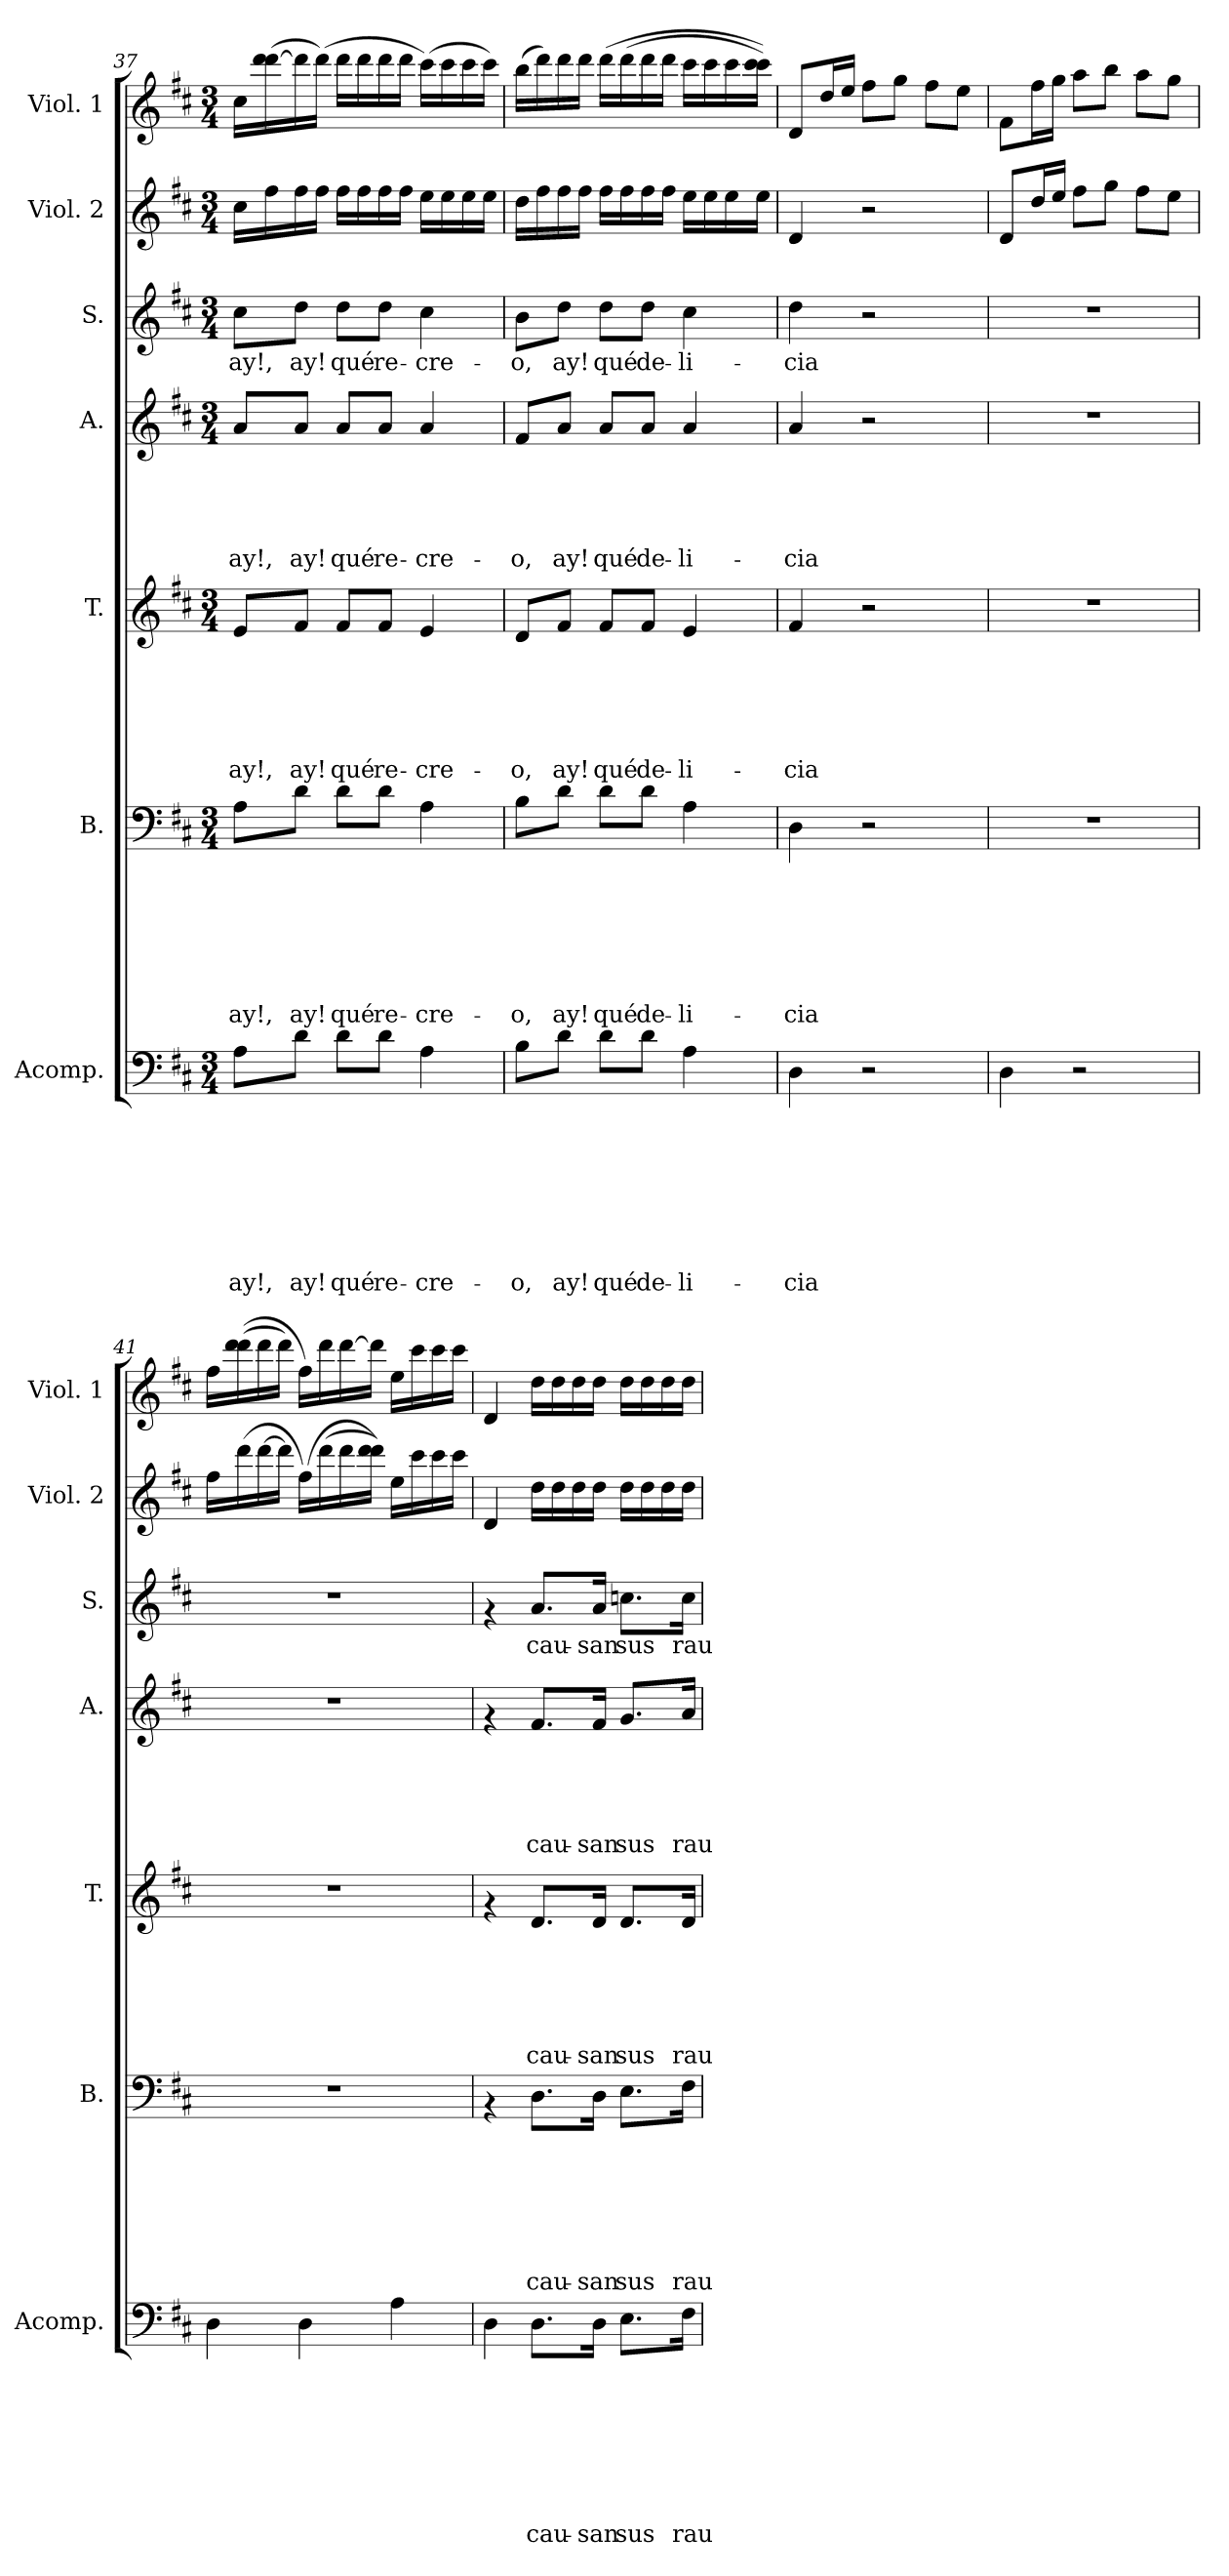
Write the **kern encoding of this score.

**kern	**text	**text	**text	**text	**text	**text	**text	**text	**kern	**text	**text	**text	**text	**text	**text	**text	**kern	**text	**text	**text	**text	**text	**text	**kern	**text	**text	**text	**text	**text	**kern	**text	**kern	**kern
*part7	*part7	*part7	*part7	*part7	*part7	*part7	*part7	*part7	*part6	*part6	*part6	*part6	*part6	*part6	*part6	*part6	*part5	*part5	*part5	*part5	*part5	*part5	*part5	*part4	*part4	*part4	*part4	*part4	*part4	*part3	*part3	*part2	*part1
*staff7	*staff7	*staff7	*staff7	*staff7	*staff7	*staff7	*staff7	*staff7	*staff6	*staff6	*staff6	*staff6	*staff6	*staff6	*staff6	*staff6	*staff5	*staff5	*staff5	*staff5	*staff5	*staff5	*staff5	*staff4	*staff4	*staff4	*staff4	*staff4	*staff4	*staff3	*staff3	*staff2	*staff1
*I"Acomp.	*	*	*	*	*	*	*	*	*I"B.	*	*	*	*	*	*	*	*I"T.	*	*	*	*	*	*	*I"A.	*	*	*	*	*	*I"S.	*	*I"Viol. 2	*I"Viol. 1
*I'Acomp.	*	*	*	*	*	*	*	*	*I'B.	*	*	*	*	*	*	*	*I'T.	*	*	*	*	*	*	*I'A.	*	*	*	*	*	*I'S.	*	*I'Viol. 2	*I'Viol. 1
*clefF4	*	*	*	*	*	*	*	*	*clefF4	*	*	*	*	*	*	*	*clefG2	*	*	*	*	*	*	*clefG2	*	*	*	*	*	*clefG2	*	*clefG2	*clefG2
*k[f#c#]	*	*	*	*	*	*	*	*	*k[f#c#]	*	*	*	*	*	*	*	*k[f#c#]	*	*	*	*	*	*	*k[f#c#]	*	*	*	*	*	*k[f#c#]	*	*k[f#c#]	*k[f#c#]
*D:	*	*	*	*	*	*	*	*	*D:	*	*	*	*	*	*	*	*D:	*	*	*	*	*	*	*D:	*	*	*	*	*	*D:	*	*D:	*D:
*M3/4	*	*	*	*	*	*	*	*	*M3/4	*	*	*	*	*	*	*	*M3/4	*	*	*	*	*	*	*M3/4	*	*	*	*	*	*M3/4	*	*M3/4	*M3/4
=37	=37	=37	=37	=37	=37	=37	=37	=37	=37	=37	=37	=37	=37	=37	=37	=37	=37	=37	=37	=37	=37	=37	=37	=37	=37	=37	=37	=37	=37	=37	=37	=37	=37
!	!	!	!	!	!	!	!	!LO:LY:a	!	!	!	!	!	!	!	!LO:LY:b	!	!	!	!	!	!	!LO:LY:b	!	!	!	!	!	!LO:LY:b	!	!LO:LY:b	!	!
8A\L	.	.	.	.	.	.	.	ay!,	8A\L	.	.	.	.	.	.	ay!,	8e/L	.	.	.	.	.	ay!,	8a/L	.	.	.	.	ay!,	8cc#\L	ay!,	16cc#\LL	16cc#\LL
.	.	.	.	.	.	.	.	.	.	.	.	.	.	.	.	.	.	.	.	.	.	.	.	.	.	.	.	.	.	.	.	16ff#\	(<16ddd\ [<16ddd\
!	!	!	!	!	!	!	!	!LO:LY:a	!	!	!	!	!	!	!	!LO:LY:b	!	!	!	!	!	!	!LO:LY:b	!	!	!	!	!	!LO:LY:b	!	!LO:LY:b	!	!
8d\J	.	.	.	.	.	.	.	ay!	8d\J	.	.	.	.	.	.	ay!	8f#/J	.	.	.	.	.	ay!	8a/J	.	.	.	.	ay!	8dd\J	ay!	16ff#\	16ddd\]
.	.	.	.	.	.	.	.	.	.	.	.	.	.	.	.	.	.	.	.	.	.	.	.	.	.	.	.	.	.	.	.	16ff#\JJ	(<16ddd\JJ)
!	!	!	!	!	!	!	!	!LO:LY:a	!	!	!	!	!	!	!	!LO:LY:b	!	!	!	!	!	!	!LO:LY:b	!	!	!	!	!	!LO:LY:b	!	!LO:LY:b	!	!
8d\L	.	.	.	.	.	.	.	qué	8d\L	.	.	.	.	.	.	qué	8f#/L	.	.	.	.	.	qué	8a/L	.	.	.	.	qué	8dd\L	qué	16ff#\LL	16ddd\LL
.	.	.	.	.	.	.	.	.	.	.	.	.	.	.	.	.	.	.	.	.	.	.	.	.	.	.	.	.	.	.	.	16ff#\	16ddd\
!	!	!	!	!	!	!	!	!LO:LY:a	!	!	!	!	!	!	!	!LO:LY:b	!	!	!	!	!	!	!LO:LY:b	!	!	!	!	!	!LO:LY:b	!	!LO:LY:b	!	!
8d\J	.	.	.	.	.	.	.	re-	8d\J	.	.	.	.	.	.	re-	8f#/J	.	.	.	.	.	re-	8a/J	.	.	.	.	re-	8dd\J	re-	16ff#\	16ddd\
.	.	.	.	.	.	.	.	.	.	.	.	.	.	.	.	.	.	.	.	.	.	.	.	.	.	.	.	.	.	.	.	16ff#\JJ	16ddd\JJ
!	!	!	!	!	!	!	!	!LO:LY:a	!	!	!	!	!	!	!	!LO:LY:b	!	!	!	!	!	!	!LO:LY:b	!	!	!	!	!	!LO:LY:b	!	!LO:LY:b	!	!
4A\	.	.	.	.	.	.	.	-cre-	4A\	.	.	.	.	.	.	-cre-	4e/	.	.	.	.	.	-cre-	4a/	.	.	.	.	-cre-	4cc#\	-cre-	16ee\LL	(<16ccc#\LL)
.	.	.	.	.	.	.	.	.	.	.	.	.	.	.	.	.	.	.	.	.	.	.	.	.	.	.	.	.	.	.	.	16ee\	16ccc#\
.	.	.	.	.	.	.	.	.	.	.	.	.	.	.	.	.	.	.	.	.	.	.	.	.	.	.	.	.	.	.	.	16ee\	16ccc#\
.	.	.	.	.	.	.	.	.	.	.	.	.	.	.	.	.	.	.	.	.	.	.	.	.	.	.	.	.	.	.	.	16ee\JJ	16ccc#\JJ)
!!LO:PB:g=z
=38	=38	=38	=38	=38	=38	=38	=38	=38	=38	=38	=38	=38	=38	=38	=38	=38	=38	=38	=38	=38	=38	=38	=38	=38	=38	=38	=38	=38	=38	=38	=38	=38	=38
!	!	!	!	!	!	!	!	!LO:LY:a	!	!	!	!	!	!	!	!LO:LY:b	!	!	!	!	!	!	!LO:LY:b	!	!	!	!	!	!LO:LY:b	!	!LO:LY:b	!	!
8B\L	.	.	.	.	.	.	.	-o,	8B\L	.	.	.	.	.	.	-o,	8d/L	.	.	.	.	.	-o,	8f#/L	.	.	.	.	-o,	8b\L	-o,	16dd\LL	(<16bb\LL
.	.	.	.	.	.	.	.	.	.	.	.	.	.	.	.	.	.	.	.	.	.	.	.	.	.	.	.	.	.	.	.	16ff#\	16ddd\)
!	!	!	!	!	!	!	!	!LO:LY:a	!	!	!	!	!	!	!	!LO:LY:b	!	!	!	!	!	!	!LO:LY:b	!	!	!	!	!	!LO:LY:b	!	!LO:LY:b	!	!
8d\J	.	.	.	.	.	.	.	ay!	8d\J	.	.	.	.	.	.	ay!	8f#/J	.	.	.	.	.	ay!	8a/J	.	.	.	.	ay!	8dd\J	ay!	16ff#\	16ddd\
.	.	.	.	.	.	.	.	.	.	.	.	.	.	.	.	.	.	.	.	.	.	.	.	.	.	.	.	.	.	.	.	16ff#\JJ	16ddd\JJ
!	!	!	!	!	!	!	!	!LO:LY:a	!	!	!	!	!	!	!	!LO:LY:b	!	!	!	!	!	!	!LO:LY:b	!	!	!	!	!	!LO:LY:b	!	!LO:LY:b	!	!
8d\L	.	.	.	.	.	.	.	qué	8d\L	.	.	.	.	.	.	qué	8f#/L	.	.	.	.	.	qué	8a/L	.	.	.	.	qué	8dd\L	qué	16ff#\LL	(<16ddd\LL
.	.	.	.	.	.	.	.	.	.	.	.	.	.	.	.	.	.	.	.	.	.	.	.	.	.	.	.	.	.	.	.	16ff#\	(<16ddd\
!	!	!	!	!	!	!	!	!LO:LY:a	!	!	!	!	!	!	!	!LO:LY:b	!	!	!	!	!	!	!LO:LY:b	!	!	!	!	!	!LO:LY:b	!	!LO:LY:b	!	!
8d\J	.	.	.	.	.	.	.	de-	8d\J	.	.	.	.	.	.	de-	8f#/J	.	.	.	.	.	de-	8a/J	.	.	.	.	de-	8dd\J	de-	16ff#\	16ddd\
.	.	.	.	.	.	.	.	.	.	.	.	.	.	.	.	.	.	.	.	.	.	.	.	.	.	.	.	.	.	.	.	16ff#\JJ	16ddd\JJ
!	!	!	!	!	!	!	!	!LO:LY:a	!	!	!	!	!	!	!	!LO:LY:b	!	!	!	!	!	!	!LO:LY:b	!	!	!	!	!	!LO:LY:b	!	!LO:LY:b	!	!
4A\	.	.	.	.	.	.	.	-li-	4A\	.	.	.	.	.	.	-li-	4e/	.	.	.	.	.	-li-	4a/	.	.	.	.	-li-	4cc#\	-li-	16ee\LL	16ccc#\LL
.	.	.	.	.	.	.	.	.	.	.	.	.	.	.	.	.	.	.	.	.	.	.	.	.	.	.	.	.	.	.	.	16ee\	16ccc#\
.	.	.	.	.	.	.	.	.	.	.	.	.	.	.	.	.	.	.	.	.	.	.	.	.	.	.	.	.	.	.	.	16ee\	16ccc#\
.	.	.	.	.	.	.	.	.	.	.	.	.	.	.	.	.	.	.	.	.	.	.	.	.	.	.	.	.	.	.	.	16ee\JJ	16ccc#\ 16ccc#\JJ))
=39	=39	=39	=39	=39	=39	=39	=39	=39	=39	=39	=39	=39	=39	=39	=39	=39	=39	=39	=39	=39	=39	=39	=39	=39	=39	=39	=39	=39	=39	=39	=39	=39	=39
!	!	!	!	!	!	!	!	!LO:LY:a	!	!	!	!	!	!	!	!LO:LY:b	!	!	!	!	!	!	!LO:LY:b	!	!	!	!	!	!LO:LY:b	!	!LO:LY:b	!	!
4D\	.	.	.	.	.	.	.	-cia	4D\	.	.	.	.	.	.	-cia	4f#/	.	.	.	.	.	-cia	4a/	.	.	.	.	-cia	4dd\	-cia	4d/	8d/L
.	.	.	.	.	.	.	.	.	.	.	.	.	.	.	.	.	.	.	.	.	.	.	.	.	.	.	.	.	.	.	.	.	16dd/L
.	.	.	.	.	.	.	.	.	.	.	.	.	.	.	.	.	.	.	.	.	.	.	.	.	.	.	.	.	.	.	.	.	16ee/JJ
2r	.	.	.	.	.	.	.	.	2r	.	.	.	.	.	.	.	2r	.	.	.	.	.	.	2r	.	.	.	.	.	2r	.	2r	8ff#\L
.	.	.	.	.	.	.	.	.	.	.	.	.	.	.	.	.	.	.	.	.	.	.	.	.	.	.	.	.	.	.	.	.	8gg\J
.	.	.	.	.	.	.	.	.	.	.	.	.	.	.	.	.	.	.	.	.	.	.	.	.	.	.	.	.	.	.	.	.	8ff#\L
.	.	.	.	.	.	.	.	.	.	.	.	.	.	.	.	.	.	.	.	.	.	.	.	.	.	.	.	.	.	.	.	.	8ee\J
=40	=40	=40	=40	=40	=40	=40	=40	=40	=40	=40	=40	=40	=40	=40	=40	=40	=40	=40	=40	=40	=40	=40	=40	=40	=40	=40	=40	=40	=40	=40	=40	=40	=40
4D\	.	.	.	.	.	.	.	.	2.r	.	.	.	.	.	.	.	2.r	.	.	.	.	.	.	2.r	.	.	.	.	.	2.r	.	8d/L	8f#\L
.	.	.	.	.	.	.	.	.	.	.	.	.	.	.	.	.	.	.	.	.	.	.	.	.	.	.	.	.	.	.	.	16dd/L	16ff#\L
.	.	.	.	.	.	.	.	.	.	.	.	.	.	.	.	.	.	.	.	.	.	.	.	.	.	.	.	.	.	.	.	16ee/JJ	16gg\JJ
2r	.	.	.	.	.	.	.	.	.	.	.	.	.	.	.	.	.	.	.	.	.	.	.	.	.	.	.	.	.	.	.	8ff#\L	8aa\L
.	.	.	.	.	.	.	.	.	.	.	.	.	.	.	.	.	.	.	.	.	.	.	.	.	.	.	.	.	.	.	.	8gg\J	8bb\J
.	.	.	.	.	.	.	.	.	.	.	.	.	.	.	.	.	.	.	.	.	.	.	.	.	.	.	.	.	.	.	.	8ff#\L	8aa\L
.	.	.	.	.	.	.	.	.	.	.	.	.	.	.	.	.	.	.	.	.	.	.	.	.	.	.	.	.	.	.	.	8ee\J	8gg\J
=41	=41	=41	=41	=41	=41	=41	=41	=41	=41	=41	=41	=41	=41	=41	=41	=41	=41	=41	=41	=41	=41	=41	=41	=41	=41	=41	=41	=41	=41	=41	=41	=41	=41
4D\	.	.	.	.	.	.	.	.	2.r	.	.	.	.	.	.	.	2.r	.	.	.	.	.	.	2.r	.	.	.	.	.	2.r	.	16ff#\LL	16ff#\LL
.	.	.	.	.	.	.	.	.	.	.	.	.	.	.	.	.	.	.	.	.	.	.	.	.	.	.	.	.	.	.	.	(<16ddd\	(<(<16ddd\ 16ddd\
.	.	.	.	.	.	.	.	.	.	.	.	.	.	.	.	.	.	.	.	.	.	.	.	.	.	.	.	.	.	.	.	[<16ddd\	16ddd\
.	.	.	.	.	.	.	.	.	.	.	.	.	.	.	.	.	.	.	.	.	.	.	.	.	.	.	.	.	.	.	.	16ddd\JJ]	16ddd\JJ)
4D\	.	.	.	.	.	.	.	.	.	.	.	.	.	.	.	.	.	.	.	.	.	.	.	.	.	.	.	.	.	.	.	(>16ff#\LL)	16ff#\LL)
.	.	.	.	.	.	.	.	.	.	.	.	.	.	.	.	.	.	.	.	.	.	.	.	.	.	.	.	.	.	.	.	(<16ddd\	16ddd\
.	.	.	.	.	.	.	.	.	.	.	.	.	.	.	.	.	.	.	.	.	.	.	.	.	.	.	.	.	.	.	.	16ddd\	[<16ddd\
.	.	.	.	.	.	.	.	.	.	.	.	.	.	.	.	.	.	.	.	.	.	.	.	.	.	.	.	.	.	.	.	16ddd\ 16ddd\JJ))	16ddd\JJ]
4A\	.	.	.	.	.	.	.	.	.	.	.	.	.	.	.	.	.	.	.	.	.	.	.	.	.	.	.	.	.	.	.	16ee\LL	16ee\LL
.	.	.	.	.	.	.	.	.	.	.	.	.	.	.	.	.	.	.	.	.	.	.	.	.	.	.	.	.	.	.	.	16ccc#\	16ccc#\
.	.	.	.	.	.	.	.	.	.	.	.	.	.	.	.	.	.	.	.	.	.	.	.	.	.	.	.	.	.	.	.	16ccc#\	16ccc#\
.	.	.	.	.	.	.	.	.	.	.	.	.	.	.	.	.	.	.	.	.	.	.	.	.	.	.	.	.	.	.	.	16ccc#\JJ	16ccc#\JJ
!!LO:PB:g=z
=42	=42	=42	=42	=42	=42	=42	=42	=42	=42	=42	=42	=42	=42	=42	=42	=42	=42	=42	=42	=42	=42	=42	=42	=42	=42	=42	=42	=42	=42	=42	=42	=42	=42
4D\	.	.	.	.	.	.	.	.	4rAA	.	.	.	.	.	.	.	4rf	.	.	.	.	.	.	4rf	.	.	.	.	.	4rf	.	4d/	4d/
!	!	!	!	!	!	!	!	!LO:LY:a	!	!	!	!	!	!	!	!LO:LY:b	!	!	!	!	!	!	!LO:LY:b	!	!	!	!	!	!LO:LY:b	!	!LO:LY:b	!	!
8.D\L	.	.	.	.	.	.	.	cau-	8.D\L	.	.	.	.	.	.	cau-	8.d/L	.	.	.	.	.	cau-	8.f#/L	.	.	.	.	cau-	8.a/L	cau-	16dd\LL	16dd\LL
.	.	.	.	.	.	.	.	.	.	.	.	.	.	.	.	.	.	.	.	.	.	.	.	.	.	.	.	.	.	.	.	16dd\	16dd\
.	.	.	.	.	.	.	.	.	.	.	.	.	.	.	.	.	.	.	.	.	.	.	.	.	.	.	.	.	.	.	.	16dd\	16dd\
!	!	!	!	!	!	!	!	!LO:LY:a	!	!	!	!	!	!	!	!LO:LY:b	!	!	!	!	!	!	!LO:LY:b	!	!	!	!	!	!LO:LY:b	!	!LO:LY:b	!	!
16D\Jk	.	.	.	.	.	.	.	-san	16D\Jk	.	.	.	.	.	.	-san	16d/Jk	.	.	.	.	.	-san	16f#/Jk	.	.	.	.	-san	16a/Jk	-san	16dd\JJ	16dd\JJ
!	!	!	!	!	!	!	!	!LO:LY:a	!	!	!	!	!	!	!	!LO:LY:b	!	!	!	!	!	!	!LO:LY:b	!	!	!	!	!	!LO:LY:b	!	!LO:LY:b	!	!
8.E\L	.	.	.	.	.	.	.	sus	8.E\L	.	.	.	.	.	.	sus	8.d/L	.	.	.	.	.	sus	8.g/L	.	.	.	.	sus	8.ccn\L	sus	16dd\LL	16dd\LL
.	.	.	.	.	.	.	.	.	.	.	.	.	.	.	.	.	.	.	.	.	.	.	.	.	.	.	.	.	.	.	.	16dd\	16dd\
.	.	.	.	.	.	.	.	.	.	.	.	.	.	.	.	.	.	.	.	.	.	.	.	.	.	.	.	.	.	.	.	16dd\	16dd\
!	!	!	!	!	!	!	!	!LO:LY:a	!	!	!	!	!	!	!	!LO:LY:b	!	!	!	!	!	!	!LO:LY:b	!	!	!	!	!	!LO:LY:b	!	!LO:LY:b	!	!
16F#\Jk	.	.	.	.	.	.	.	rau-	16F#\Jk	.	.	.	.	.	.	rau-	16d/Jk	.	.	.	.	.	rau-	16a/Jk	.	.	.	.	rau-	16cc\Jk	rau-	16dd\JJ	16dd\JJ
=	=	=	=	=	=	=	=	=	=	=	=	=	=	=	=	=	=	=	=	=	=	=	=	=	=	=	=	=	=	=	=	=	=
*-	*-	*-	*-	*-	*-	*-	*-	*-	*-	*-	*-	*-	*-	*-	*-	*-	*-	*-	*-	*-	*-	*-	*-	*-	*-	*-	*-	*-	*-	*-	*-	*-	*-
